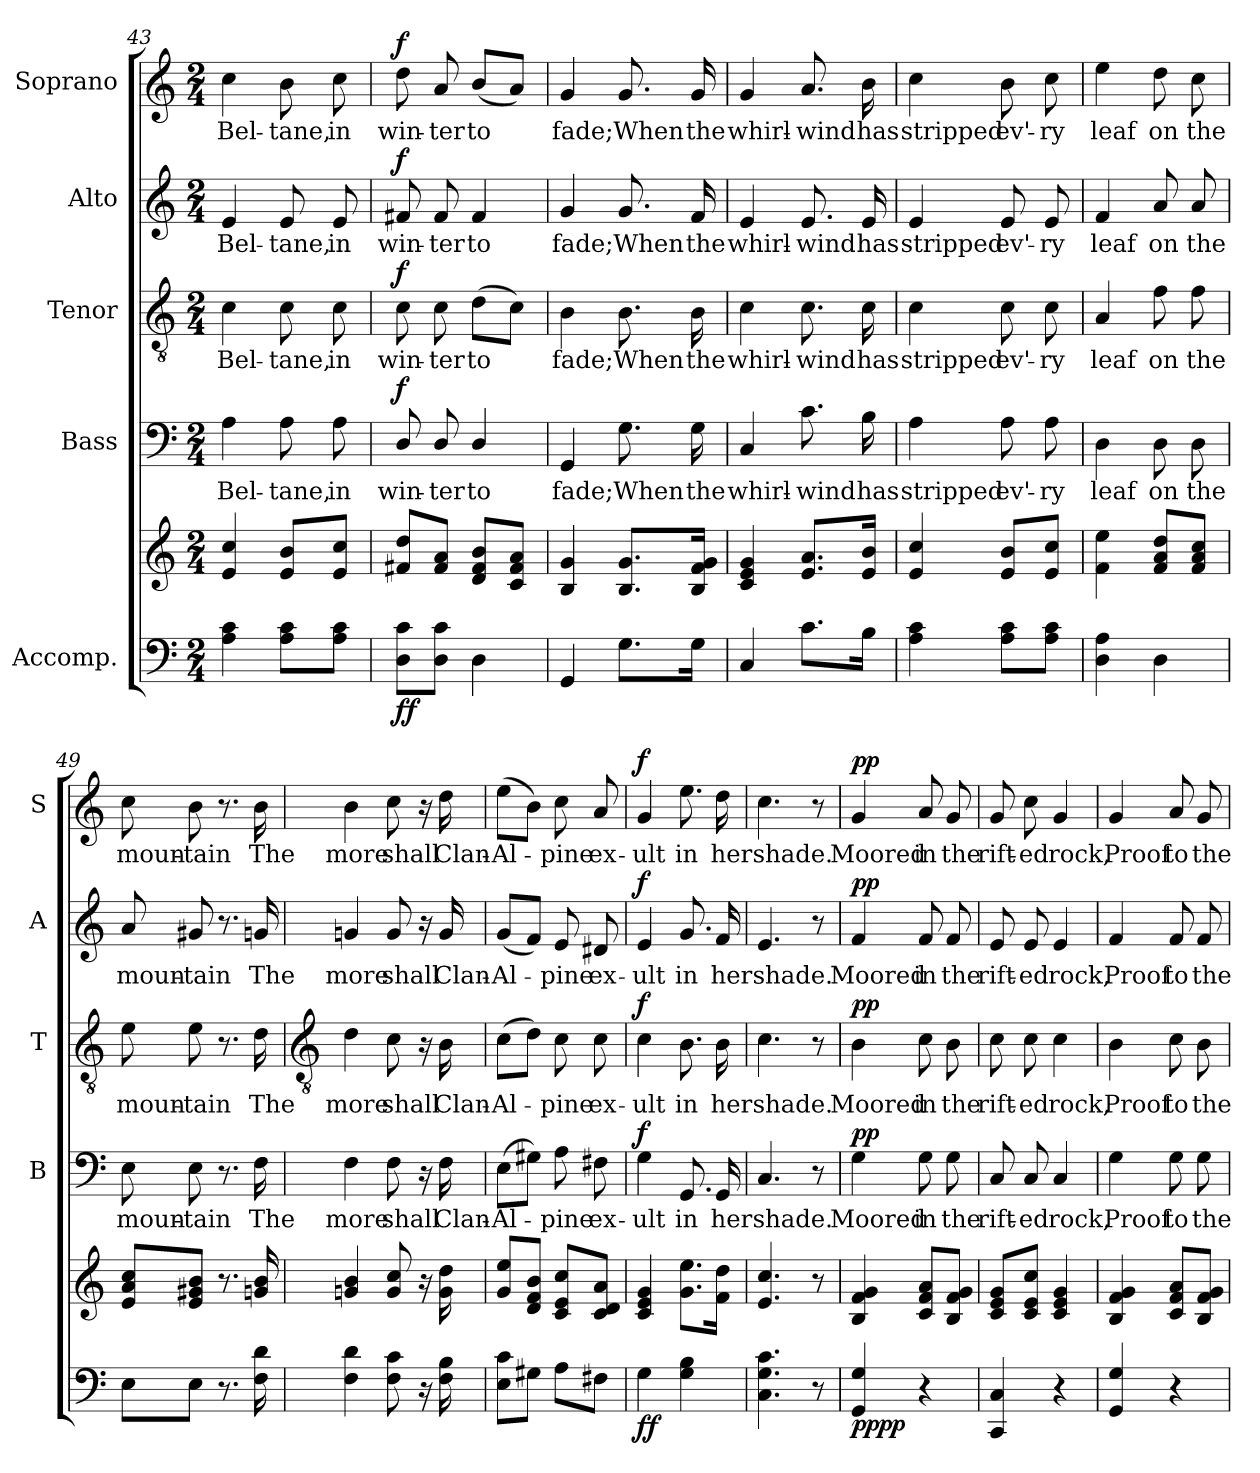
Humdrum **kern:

**kern	**kern	**dynam	**kern	**text	**dynam	**kern	**text	**dynam	**kern	**text	**dynam	**kern	**text	**dynam
*part5	*part5	*part5	*part4	*part4	*part4	*part3	*part3	*part3	*part2	*part2	*part2	*part1	*part1	*part1
*staff6	*staff5	*staff5/6	*staff4	*staff4	*staff4	*staff3	*staff3	*staff3	*staff2	*staff2	*staff2	*staff1	*staff1	*staff1
*I"Accomp.	*	*	*I"Bass	*	*	*I"Tenor	*	*	*I"Alto	*	*	*I"Soprano	*	*
*	*	*	*I'B	*	*	*I'T	*	*	*I'A	*	*	*I'S	*	*
!!LO:PB:g=z
*clefF4	*clefG2	*	*clefF4	*	*	*clefGv2	*	*	*clefG2	*	*	*clefG2	*	*
*k[]	*k[]	*	*k[]	*	*	*k[]	*	*	*k[]	*	*	*k[]	*	*
*M2/4	*M2/4	*	*M2/4	*	*	*M2/4	*	*	*M2/4	*	*	*M2/4	*	*
=43	=43	=43	=43	=43	=43	=43	=43	=43	=43	=43	=43	=43	=43	=43
!	!	!	!	!LO:LY:b	!	!	!LO:LY:b	!	!	!LO:LY:b	!	!	!LO:LY:b	!
4A\ 4c\	4e/ 4cc/	.	4A\	Bel-	.	4c\	Bel-	.	4e/	Bel-	.	4cc\	Bel-	.
!	!	!	!	!LO:LY:b	!	!	!LO:LY:b	!	!	!LO:LY:b	!	!	!LO:LY:b	!
8A\ 8c\L	8e/ 8b/L	.	8A\	-tane,	.	8c\	-tane,	.	8e/	-tane,	.	8b\	-tane,	.
!	!	!	!	!LO:LY:b	!	!	!LO:LY:b	!	!	!LO:LY:b	!	!	!LO:LY:b	!
8A\ 8c\J	8e/ 8cc/J	.	8A\	in	.	8c\	in	.	8e/	in	.	8cc\	in	.
=44	=44	=44	=44	=44	=44	=44	=44	=44	=44	=44	=44	=44	=44	=44
!	!	!LO:DY:b=2	!	!LO:LY:b	!	!	!LO:LY:b	!	!	!LO:LY:b	!	!	!LO:LY:b	!
!	!	!LO:DY:n=1:b	!	!	!LO:DY:b	!	!	!LO:DY:b	!	!	!LO:DY:b	!	!	!LO:DY:b
8D\ 8c\L	8f#X/ 8dd/L	f f	8D/	win-	f	8c\	win-	f	8f#X/	win-	f	8dd\	win-	f
!	!	!	!	!LO:LY:b	!	!	!LO:LY:b	!	!	!LO:LY:b	!	!	!LO:LY:b	!
8D\ 8c\J	8f#/ 8a/J	.	8D/	-ter	.	8c\	-ter	.	8f#/	-ter	.	8a/	-ter	.
!	!	!	!	!LO:LY:b	!	!	!LO:LY:b	!	!	!LO:LY:b	!	!	!LO:LY:b	!
4D\	8d/ 8f#/ 8b/L	.	4D/	to	.	(>8d\L	to	.	4f#/	to	.	(<8b/L	to	.
.	8c/ 8f#/ 8a/J	.	.	.	.	8c\J)	.	.	.	.	.	8a/J)	.	.
=45	=45	=45	=45	=45	=45	=45	=45	=45	=45	=45	=45	=45	=45	=45
!	!	!	!	!LO:LY:b	!	!	!LO:LY:b	!	!	!LO:LY:b	!	!	!LO:LY:b	!
4GG/	4B/ 4g/	.	4GG/	fade;	.	4B\	fade;	.	4g/	fade;	.	4g/	fade;	.
!	!	!	!	!LO:LY:b	!	!	!LO:LY:b	!	!	!LO:LY:b	!	!	!LO:LY:b	!
8.G\L	8.B/ 8.g/L	.	8.G\	When	.	8.B\	When	.	8.g/	When	.	8.g/	When	.
!	!	!	!	!LO:LY:b	!	!	!LO:LY:b	!	!	!LO:LY:b	!	!	!LO:LY:b	!
16G\Jk	16B/ 16f/ 16g/Jk	.	16G\	the	.	16B\	the	.	16f/	the	.	16g/	the	.
=46	=46	=46	=46	=46	=46	=46	=46	=46	=46	=46	=46	=46	=46	=46
!	!	!	!	!LO:LY:b	!	!	!LO:LY:b	!	!	!LO:LY:b	!	!	!LO:LY:b	!
4C/	4c/ 4e/ 4g/	.	4C/	whirl-	.	4c\	whirl-	.	4e/	whirl-	.	4g/	whirl-	.
!	!	!	!	!LO:LY:b	!	!	!LO:LY:b	!	!	!LO:LY:b	!	!	!LO:LY:b	!
8.c\L	8.e/ 8.a/L	.	8.c\	-wind	.	8.c\	-wind	.	8.e/	-wind	.	8.a/	-wind	.
!	!	!	!	!LO:LY:b	!	!	!LO:LY:b	!	!	!LO:LY:b	!	!	!LO:LY:b	!
16B\Jk	16e/ 16b/Jk	.	16B\	has	.	16c\	has	.	16e/	has	.	16b\	has	.
=47	=47	=47	=47	=47	=47	=47	=47	=47	=47	=47	=47	=47	=47	=47
!	!	!	!	!LO:LY:b	!	!	!LO:LY:b	!	!	!LO:LY:b	!	!	!LO:LY:b	!
4A\ 4c\	4e/ 4cc/	.	4A\	stripped	.	4c\	stripped	.	4e/	stripped	.	4cc\	stripped	.
!	!	!	!	!LO:LY:b	!	!	!LO:LY:b	!	!	!LO:LY:b	!	!	!LO:LY:b	!
8A\ 8c\L	8e/ 8b/L	.	8A\	ev'-	.	8c\	ev'-	.	8e/	ev'-	.	8b\	ev'-	.
!	!	!	!	!LO:LY:b	!	!	!LO:LY:b	!	!	!LO:LY:b	!	!	!LO:LY:b	!
8A\ 8c\J	8e/ 8cc/J	.	8A\	-ry	.	8c\	-ry	.	8e/	-ry	.	8cc\	-ry	.
=48	=48	=48	=48	=48	=48	=48	=48	=48	=48	=48	=48	=48	=48	=48
!	!	!	!	!LO:LY:b	!	!	!LO:LY:b	!	!	!LO:LY:b	!	!	!LO:LY:b	!
4D\ 4A\	4f\ 4ee\	.	4D\	leaf	.	4A/	leaf	.	4f/	leaf	.	4ee\	leaf	.
!	!	!	!	!LO:LY:b	!	!	!LO:LY:b	!	!	!LO:LY:b	!	!	!LO:LY:b	!
4D\	8f/ 8a/ 8dd/L	.	8D\	on	.	8f\	on	.	8a/	on	.	8dd\	on	.
!	!	!	!	!LO:LY:b	!	!	!LO:LY:b	!	!	!LO:LY:b	!	!	!LO:LY:b	!
.	8f/ 8a/ 8cc/J	.	8D\	the	.	8f\	the	.	8a/	the	.	8cc\	the	.
!!LO:LB:g=z
=49	=49	=49	=49	=49	=49	=49	=49	=49	=49	=49	=49	=49	=49	=49
!	!	!	!	!LO:LY:b	!	!	!LO:LY:b	!	!	!LO:LY:b	!	!	!LO:LY:b	!
8E\L	8e/ 8a/ 8cc/L	.	8E\	moun-	.	8e\	moun-	.	8a/	moun-	.	8cc\	moun-	.
!	!	!	!	!LO:LY:b	!	!	!LO:LY:b	!	!	!LO:LY:b	!	!	!LO:LY:b	!
8E\J	8e/ 8g#X/ 8b/J	.	8E\	-tain	.	8e\	-tain	.	8g#X/	-tain	.	8b\	-tain	.
8.r	8.r	.	8.r	.	.	8.r	.	.	8.r	.	.	8.r	.	.
!	!	!	!	!LO:LY:b	!	!	!LO:LY:b	!	!	!LO:LY:b	!	!	!LO:LY:b	!
16F\ 16d\	16gn/ 16b/	.	16F\	The	.	16d\	The	.	16gn/	The	.	16b\	The	.
!!LO:PB:g=z
=50	=50	=50	=50	=50	=50	=50	=50	=50	=50	=50	=50	=50	=50	=50
*	*	*	*	*	*	*clefGv2	*	*	*	*	*	*	*	*
!	!	!	!	!LO:LY:b	!	!	!LO:LY:b	!	!	!LO:LY:b	!	!	!LO:LY:b	!
4F\ 4d\	4gn/ 4b/	.	4F\	more	.	4d\	more	.	4gn/	more	.	4b\	more	.
!	!	!	!	!LO:LY:b	!	!	!LO:LY:b	!	!	!LO:LY:b	!	!	!LO:LY:b	!
8F\ 8c\	8g/ 8cc/	.	8F\	shall	.	8c\	shall	.	8g/	shall	.	8cc\	shall	.
16r	16r	.	16r	.	.	16r	.	.	16r	.	.	16r	.	.
!	!	!	!	!LO:LY:b	!	!	!LO:LY:b	!	!	!LO:LY:b	!	!	!LO:LY:b	!
16F\ 16B\	16g\ 16dd\	.	16F\	Clan-	.	16B\	Clan-	.	16g/	Clan-	.	16dd\	Clan-	.
=51	=51	=51	=51	=51	=51	=51	=51	=51	=51	=51	=51	=51	=51	=51
!	!	!	!	!LO:LY:b	!	!	!LO:LY:b	!	!	!LO:LY:b	!	!	!LO:LY:b	!
8E\ 8c\L	8g/ 8ee/L	.	(>8E\L	-Al-	.	(>8c\L	-Al-	.	(<8g/L	-Al-	.	(>8ee\L	-Al-	.
8G#X\J	8d/ 8f/ 8b/J	.	8G#X\J)	.	.	8d\J)	.	.	8f/J)	.	.	8b\J)	.	.
!	!	!	!	!LO:LY:b	!	!	!LO:LY:b	!	!	!LO:LY:b	!	!	!LO:LY:b	!
8A\L	8c/ 8e/ 8cc/L	.	8A\	pine	.	8c\	pine	.	8e/	pine	.	8cc\	pine	.
!	!	!	!	!LO:LY:b	!	!	!LO:LY:b	!	!	!LO:LY:b	!	!	!LO:LY:b	!
8F#X\J	8c/ 8d/ 8a/J	.	8F#X\	ex-	.	8c\	ex-	.	8d#X/	ex-	.	8a/	ex-	.
=52	=52	=52	=52	=52	=52	=52	=52	=52	=52	=52	=52	=52	=52	=52
!	!	!LO:DY:b=2	!	!LO:LY:b	!	!	!LO:LY:b	!	!	!LO:LY:b	!	!	!LO:LY:b	!
!	!	!LO:DY:n=1:b	!	!	!LO:DY:b	!	!	!LO:DY:b	!	!	!LO:DY:b	!	!	!LO:DY:b
4G\	4c/ 4e/ 4g/	f f	4G\	ult	f	4c\	ult	f	4e/	ult	f	4g/	ult	f
!	!	!	!	!LO:LY:b	!	!	!LO:LY:b	!	!	!LO:LY:b	!	!	!LO:LY:b	!
4G\ 4B\	8.g\ 8.ee\L	.	8.GG/	in	.	8.B\	in	.	8.g/	in	.	8.ee\	in	.
!	!	!	!	!LO:LY:b	!	!	!LO:LY:b	!	!	!LO:LY:b	!	!	!LO:LY:b	!
.	16f\ 16dd\Jk	.	16GG/	her	.	16B\	her	.	16f/	her	.	16dd\	her	.
=53	=53	=53	=53	=53	=53	=53	=53	=53	=53	=53	=53	=53	=53	=53
!	!	!	!	!LO:LY:b	!	!	!LO:LY:b	!	!	!LO:LY:b	!	!	!LO:LY:b	!
4.C\ 4.G\ 4.c\	4.e/ 4.cc/	.	4.C/	shade.	.	4.c\	shade.	.	4.e/	shade.	.	4.cc\	shade.	.
8r	8r	.	8r	.	.	8r	.	.	8r	.	.	8r	.	.
=54	=54	=54	=54	=54	=54	=54	=54	=54	=54	=54	=54	=54	=54	=54
!	!	!LO:DY:b=2	!	!LO:LY:b	!	!	!LO:LY:b	!	!	!LO:LY:b	!	!	!LO:LY:b	!
!	!	!LO:DY:n=1:b	!	!	!LO:DY:b	!	!	!LO:DY:b	!	!	!LO:DY:b	!	!	!LO:DY:b
4GG/ 4G/	4B/ 4f/ 4g/	pp pp	4G\	Moored	pp	4B\	Moored	pp	4f/	Moored	pp	4g/	Moored	pp
!	!	!	!	!LO:LY:b	!	!	!LO:LY:b	!	!	!LO:LY:b	!	!	!LO:LY:b	!
4r	8c/ 8f/ 8a/L	.	8G\	in	.	8c\	in	.	8f/	in	.	8a/	in	.
!	!	!	!	!LO:LY:b	!	!	!LO:LY:b	!	!	!LO:LY:b	!	!	!LO:LY:b	!
.	8B/ 8f/ 8g/J	.	8G\	the	.	8B\	the	.	8f/	the	.	8g/	the	.
=55	=55	=55	=55	=55	=55	=55	=55	=55	=55	=55	=55	=55	=55	=55
!	!	!	!	!LO:LY:b	!	!	!LO:LY:b	!	!	!LO:LY:b	!	!	!LO:LY:b	!
4CC/ 4C/	8c/ 8e/ 8g/L	.	8C/	rift-	.	8c\	rift-	.	8e/	rift-	.	8g/	rift-	.
!	!	!	!	!LO:LY:b	!	!	!LO:LY:b	!	!	!LO:LY:b	!	!	!LO:LY:b	!
.	8c/ 8e/ 8cc/J	.	8C/	-ed	.	8c\	-ed	.	8e/	-ed	.	8cc\	-ed	.
!	!	!	!	!LO:LY:b	!	!	!LO:LY:b	!	!	!LO:LY:b	!	!	!LO:LY:b	!
4r	4c/ 4e/ 4g/	.	4C/	rock,	.	4c\	rock,	.	4e/	rock,	.	4g/	rock,	.
!!LO:LB:g=z
=56	=56	=56	=56	=56	=56	=56	=56	=56	=56	=56	=56	=56	=56	=56
!	!	!	!	!LO:LY:b	!	!	!LO:LY:b	!	!	!LO:LY:b	!	!	!LO:LY:b	!
4GG/ 4G/	4B/ 4f/ 4g/	.	4G\	Proof	.	4B\	Proof	.	4f/	Proof	.	4g/	Proof	.
!	!	!	!	!LO:LY:b	!	!	!LO:LY:b	!	!	!LO:LY:b	!	!	!LO:LY:b	!
4r	8c/ 8f/ 8a/L	.	8G\	to	.	8c\	to	.	8f/	to	.	8a/	to	.
!	!	!	!	!LO:LY:b	!	!	!LO:LY:b	!	!	!LO:LY:b	!	!	!LO:LY:b	!
.	8B/ 8f/ 8g/J	.	8G\	the	.	8B\	the	.	8f/	the	.	8g/	the	.
=	=	=	=	=	=	=	=	=	=	=	=	=	=	=
*-	*-	*-	*-	*-	*-	*-	*-	*-	*-	*-	*-	*-	*-	*-
